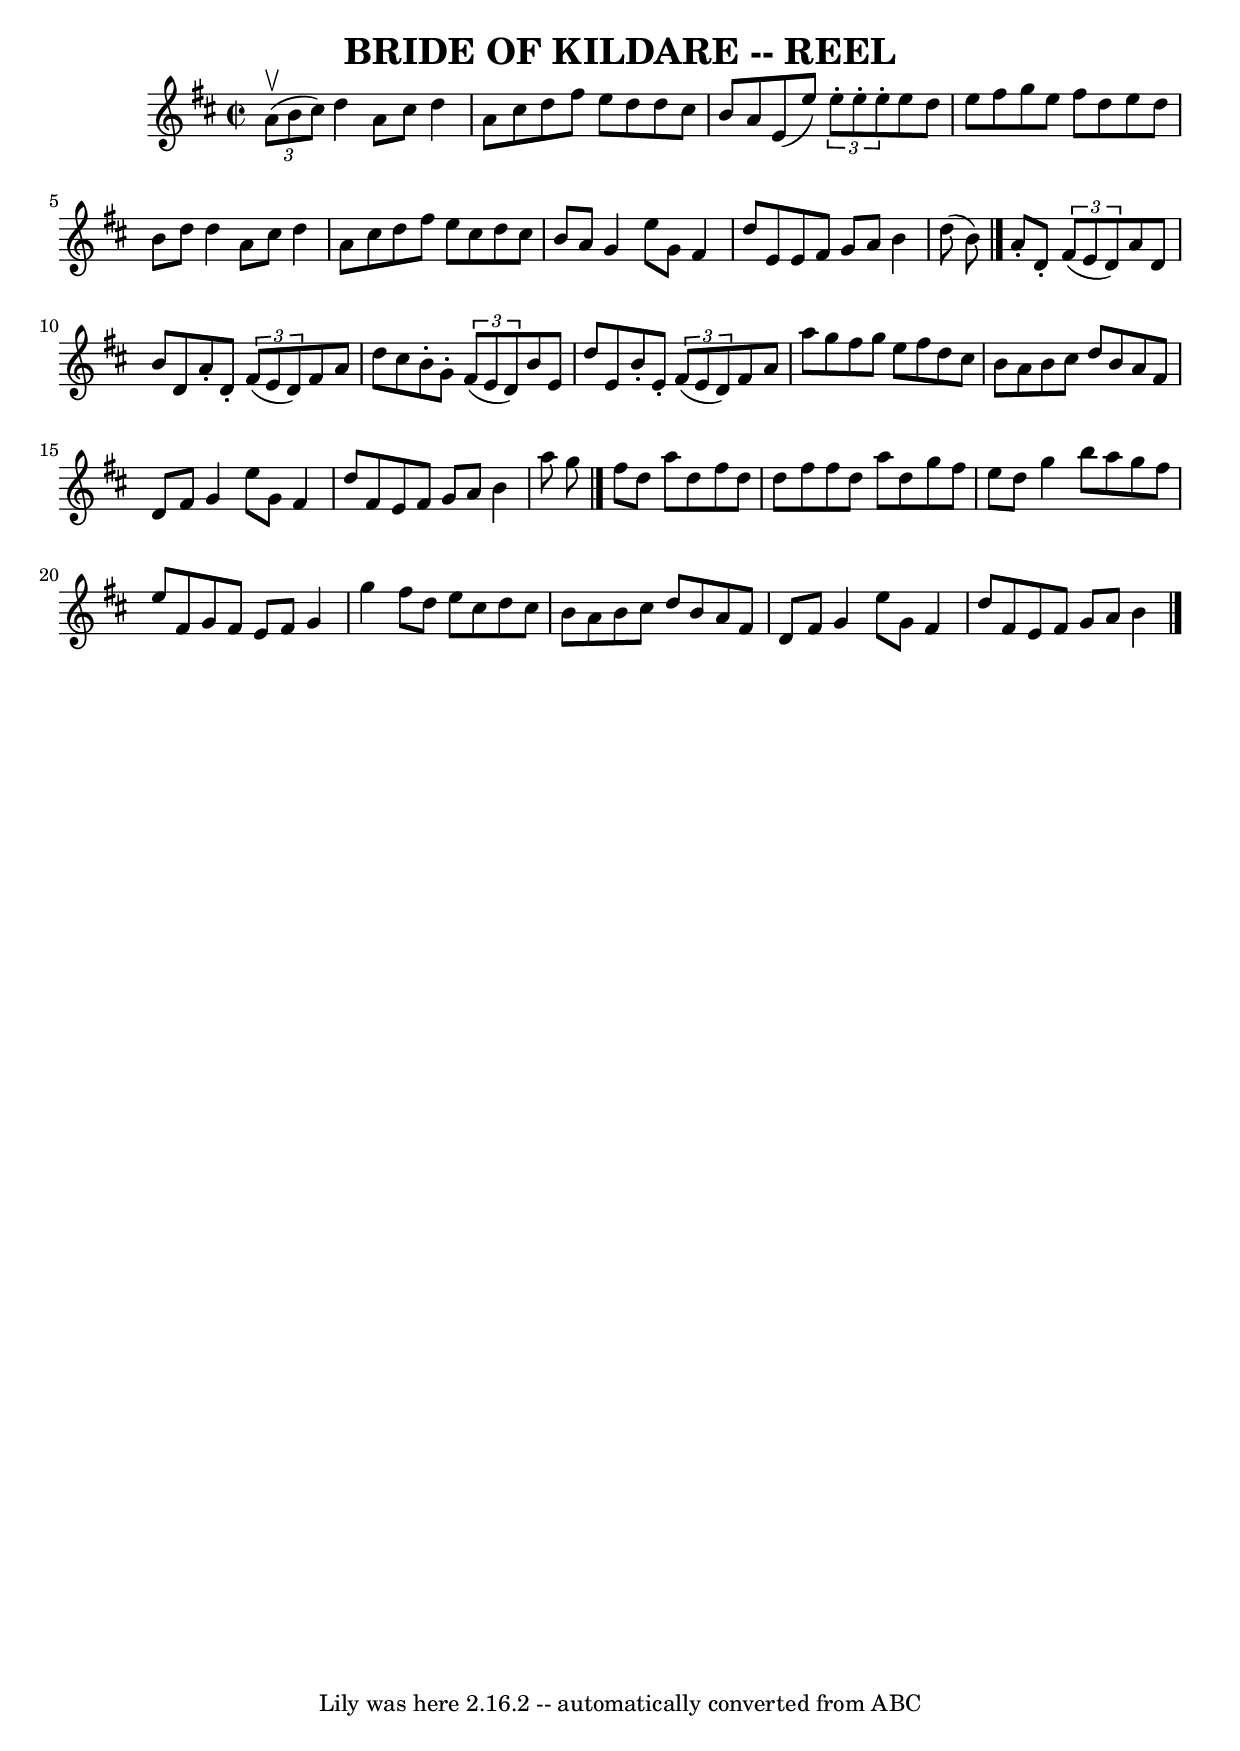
\version "2.7.40"
\include "Mammoth.ily"
\header {
	book = "Ryan's Mammoth Collection of Fiddle Tunes"
	crossRefNumber = "1"
	footnotes = ""
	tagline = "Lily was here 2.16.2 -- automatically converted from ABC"
	title = "BRIDE OF KILDARE -- REEL"
}
voicedefault =  {
\set Score.defaultBarType = "empty"

\override Staff.TimeSignature #'style = #'C
 \time 2/2 \key d \major   \times 2/3 { a'8 (^\upbow b'8 cis''8) }   
|
 d''4 a'8 cis''8 d''4 a'8 cis''8    |
 d''8  
 fis''8 e''8 d''8 d''8 cis''8 b'8 a'8    |
 e'8 (
e''8) \times 2/3 { e''8 -. e''8 -. e''8 -. } e''8 d''8 e''8    
fis''8    |
 g''8 e''8 fis''8 d''8 e''8 d''8 b'8    
d''8    |
 d''4 a'8 cis''8 d''4 a'8 cis''8    |
 
 d''8 fis''8 e''8 cis''8 d''8 cis''8 b'8 a'8    |
  
 g'4 e''8 g'8 fis'4 d''8 e'8    |
 e'8 fis'8 g'8   
 a'8 b'4 d''8 (b'8)   \bar "|." a'8 -. d'8 -.   \times 2/3 {  
 fis'8 (e'8 d'8) } a'8 d'8 b'8 d'8    |
 a'8 -.   
d'8 -.   \times 2/3 { fis'8 (e'8 d'8) } fis'8 a'8 d''8    
cis''8    |
 b'8 -. g'8 -.   \times 2/3 { fis'8 (e'8 d'8) 
} b'8 e'8 d''8 e'8    |
 b'8 -. e'8 -.   \times 2/3 {   
fis'8 (e'8 d'8) } fis'8 a'8 a''8 g''8    |
     
fis''8 g''8 e''8 fis''8 d''8 cis''8 b'8 a'8    |
   
b'8 cis''8 d''8 b'8 a'8 fis'8 d'8 fis'8    |
 g'4  
 e''8 g'8 fis'4 d''8 fis'8    |
 e'8 fis'8 g'8    
a'8 b'4 a''8 g''8    \bar "|." fis''8 d''8 a''8 d''8    
fis''8 d''8 d''8 fis''8    |
 fis''8 d''8 a''8 d''8   
 g''8 fis''8 e''8 d''8    |
 g''4 b''8 a''8 g''8    
fis''8 e''8 fis'8    |
 g'8 fis'8 e'8 fis'8 g'4    
g''4    |
 fis''8 d''8 e''8 cis''8 d''8 cis''8 b'8  
 a'8    |
 b'8 cis''8 d''8 b'8 a'8 fis'8 d'8    
fis'8    |
 g'4 e''8 g'8 fis'4 d''8 fis'8    |
   
e'8 fis'8 g'8 a'8 b'4    \bar "|."   
}

\score{
    <<

	\context Staff="default"
	{
	    \voicedefault 
	}

    >>
	\layout {
	}
	\midi {}
}
